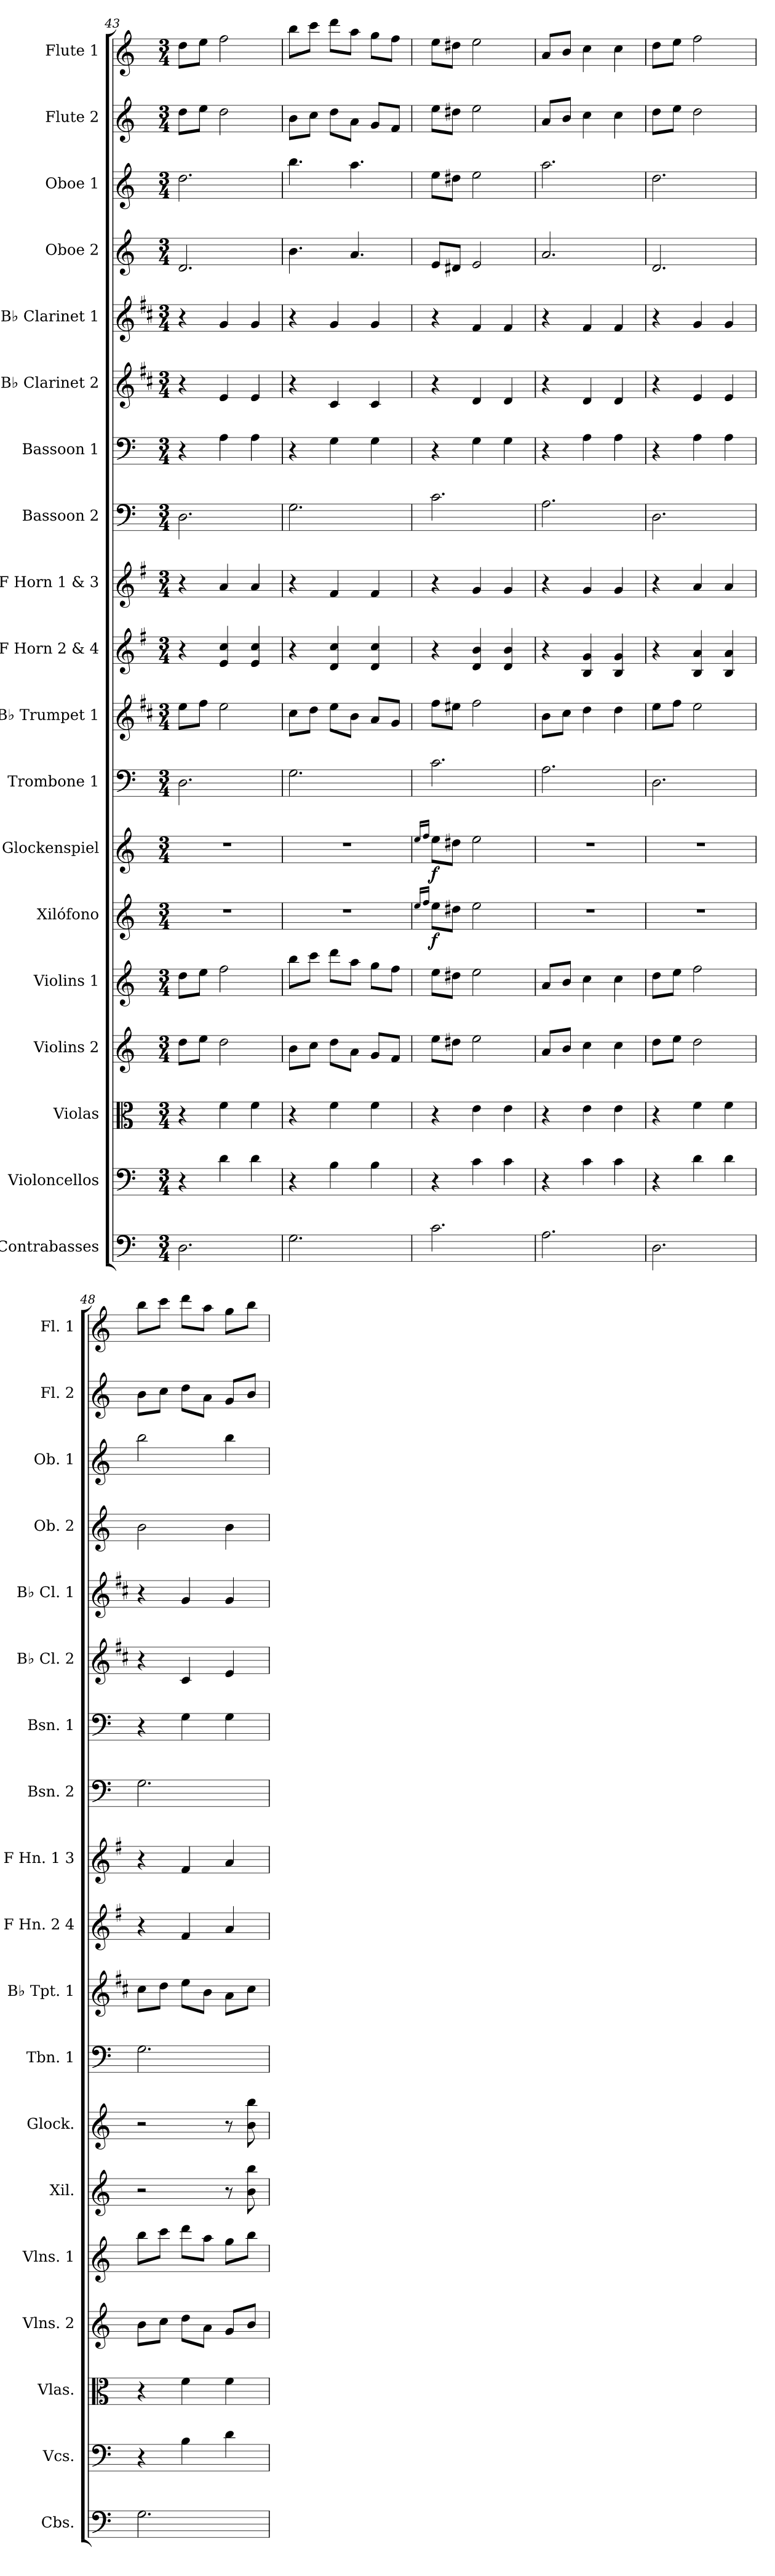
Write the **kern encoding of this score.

**kern	**kern	**kern	**kern	**kern	**kern	**dynam	**kern	**dynam	**kern	**kern	**kern	**kern	**kern	**kern	**kern	**kern	**kern	**kern	**kern	**kern
*part19	*part18	*part17	*part16	*part15	*part14	*part14	*part13	*part13	*part12	*part11	*part10	*part9	*part8	*part7	*part6	*part5	*part4	*part3	*part2	*part1
*staff19	*staff18	*staff17	*staff16	*staff15	*staff14	*staff14	*staff13	*staff13	*staff12	*staff11	*staff10	*staff9	*staff8	*staff7	*staff6	*staff5	*staff4	*staff3	*staff2	*staff1
*I"Contrabasses	*I"Violoncellos	*I"Violas	*I"Violins 2	*I"Violins 1	*I"Xilófono	*	*I"Glockenspiel	*	*I"Trombone 1	*I"B♭ Trumpet 1	*I"F Horn 2 &amp; 4	*I"F Horn 1 &amp; 3	*I"Bassoon 2	*I"Bassoon 1	*I"B♭ Clarinet 2	*I"B♭ Clarinet 1	*I"Oboe 2	*I"Oboe 1	*I"Flute 2	*I"Flute 1
*I'Cbs.	*I'Vcs.	*I'Vlas.	*I'Vlns. 2	*I'Vlns. 1	*I'Xil.	*	*I'Glock.	*	*I'Tbn. 1	*I'B♭ Tpt. 1	*I'F Hn. 2 4	*I'F Hn. 1 3	*I'Bsn. 2	*I'Bsn. 1	*I'B♭ Cl. 2	*I'B♭ Cl. 1	*I'Ob. 2	*I'Ob. 1	*I'Fl. 2	*I'Fl. 1
*clefF4	*clefF4	*clefC3	*clefG2	*clefG2	*clefG2	*	*clefG2	*	*clefF4	*clefG2	*clefG2	*clefG2	*clefF4	*clefF4	*clefG2	*clefG2	*clefG2	*clefG2	*clefG2	*clefG2
*ITrd7c12	*	*	*	*	*ITrd-7c-12	*	*ITrd-14c-24	*	*	*ITrd1c2	*ITrd4c7	*ITrd4c7	*	*	*ITrd1c2	*ITrd1c2	*	*	*	*
*k[]	*k[]	*k[]	*k[]	*k[]	*k[]	*	*k[]	*	*k[]	*k[]	*k[]	*k[]	*k[]	*k[]	*k[]	*k[]	*k[]	*k[]	*k[]	*k[]
*M3/4	*M3/4	*M3/4	*M3/4	*M3/4	*M3/4	*	*M3/4	*	*M3/4	*M3/4	*M3/4	*M3/4	*M3/4	*M3/4	*M3/4	*M3/4	*M3/4	*M3/4	*M3/4	*M3/4
=43	=43	=43	=43	=43	=43	=43	=43	=43	=43	=43	=43	=43	=43	=43	=43	=43	=43	=43	=43	=43
2.DD\	4r	4r	8dd\L	8dd\L	2.r	.	2.r	.	2.D\	8dd\L	4r	4r	2.D\	4r	4r	4r	2.d/	2.dd\	8dd\L	8dd\L
.	.	.	8ee\J	8ee\J	.	.	.	.	.	8ee\J	.	.	.	.	.	.	.	.	8ee\J	8ee\J
.	4d\	4f\	2dd\	2ff\	.	.	.	.	.	2dd\	4A/ 4f/	4d/	.	4A\	4d/	4f/	.	.	2dd\	2ff\
.	4d\	4f\	.	.	.	.	.	.	.	.	4A/ 4f/	4d/	.	4A\	4d/	4f/	.	.	.	.
=44	=44	=44	=44	=44	=44	=44	=44	=44	=44	=44	=44	=44	=44	=44	=44	=44	=44	=44	=44	=44
2.GG\	4r	4r	8b\L	8bb\L	2.r	.	2.r	.	2.G\	8b\L	4r	4r	2.G\	4r	4r	4r	4.b\	4.bb\	8b\L	8bb\L
.	.	.	8cc\J	8ccc\J	.	.	.	.	.	8cc\J	.	.	.	.	.	.	.	.	8cc\J	8ccc\J
.	4B\	4f\	8dd\L	8ddd\L	.	.	.	.	.	8dd\L	4G/ 4f/	4B/	.	4G\	4B/	4f/	.	.	8dd\L	8ddd\L
.	.	.	8a\J	8aa\J	.	.	.	.	.	8a\J	.	.	.	.	.	.	4.a/	4.aa\	8a\J	8aa\J
.	4B\	4f\	8g/L	8gg\L	.	.	.	.	.	8g/L	4G/ 4f/	4B/	.	4G\	4B/	4f/	.	.	8g/L	8gg\L
.	.	.	8f/J	8ff\J	.	.	.	.	.	8f/J	.	.	.	.	.	.	.	.	8f/J	8ff\J
=45	=45	=45	=45	=45	=45	=45	=45	=45	=45	=45	=45	=45	=45	=45	=45	=45	=45	=45	=45	=45
.	.	.	.	.	16qeee/LL	.	16qeeee/LL	.	.	.	.	.	.	.	.	.	.	.	.	.
.	.	.	.	.	16qfff/JJ	.	16qffff/JJ	.	.	.	.	.	.	.	.	.	.	.	.	.
!	!	!	!	!	!	!LO:DY:b	!	!LO:DY:b	!	!	!	!	!	!	!	!	!	!	!	!
2.C\	4r	4r	8ee\L	8ee\L	8eee\L	f	8eeee\L	f	2.c\	8ee\L	4r	4r	2.c\	4r	4r	4r	8e/L	8ee\L	8ee\L	8ee\L
.	.	.	8dd#X\J	8dd#X\J	8ddd#X\J	.	8dddd#X\J	.	.	8dd#X\J	.	.	.	.	.	.	8d#X/J	8dd#X\J	8dd#X\J	8dd#X\J
.	4c\	4e\	2ee\	2ee\	2eee\	.	2eeee\	.	.	2ee\	4G/ 4e/	4c/	.	4G\	4c/	4e/	2e/	2ee\	2ee\	2ee\
.	4c\	4e\	.	.	.	.	.	.	.	.	4G/ 4e/	4c/	.	4G\	4c/	4e/	.	.	.	.
=46	=46	=46	=46	=46	=46	=46	=46	=46	=46	=46	=46	=46	=46	=46	=46	=46	=46	=46	=46	=46
2.AA\	4r	4r	8a/L	8a/L	2.r	.	2.r	.	2.A\	8a\L	4r	4r	2.A\	4r	4r	4r	2.a/	2.aa\	8a/L	8a/L
.	.	.	8b/J	8b/J	.	.	.	.	.	8b\J	.	.	.	.	.	.	.	.	8b/J	8b/J
.	4c\	4e\	4cc\	4cc\	.	.	.	.	.	4cc\	4E/ 4c/	4c/	.	4A\	4c/	4e/	.	.	4cc\	4cc\
.	4c\	4e\	4cc\	4cc\	.	.	.	.	.	4cc\	4E/ 4c/	4c/	.	4A\	4c/	4e/	.	.	4cc\	4cc\
=47	=47	=47	=47	=47	=47	=47	=47	=47	=47	=47	=47	=47	=47	=47	=47	=47	=47	=47	=47	=47
2.DD\	4r	4r	8dd\L	8dd\L	2.r	.	2.r	.	2.D\	8dd\L	4r	4r	2.D\	4r	4r	4r	2.d/	2.dd\	8dd\L	8dd\L
.	.	.	8ee\J	8ee\J	.	.	.	.	.	8ee\J	.	.	.	.	.	.	.	.	8ee\J	8ee\J
.	4d\	4f\	2dd\	2ff\	.	.	.	.	.	2dd\	4E/ 4d/	4d/	.	4A\	4d/	4f/	.	.	2dd\	2ff\
.	4d\	4f\	.	.	.	.	.	.	.	.	4E/ 4d/	4d/	.	4A\	4d/	4f/	.	.	.	.
=48	=48	=48	=48	=48	=48	=48	=48	=48	=48	=48	=48	=48	=48	=48	=48	=48	=48	=48	=48	=48
2.GG\	4r	4r	8b\L	8bb\L	2r	.	2r	.	2.G\	8b\L	4r	4r	2.G\	4r	4r	4r	2b\	2bb\	8b\L	8bb\L
.	.	.	8cc\J	8ccc\J	.	.	.	.	.	8cc\J	.	.	.	.	.	.	.	.	8cc\J	8ccc\J
.	4B\	4f\	8dd\L	8ddd\L	.	.	.	.	.	8dd\L	4B/	4B/	.	4G\	4B/	4f/	.	.	8dd\L	8ddd\L
.	.	.	8a\J	8aa\J	.	.	.	.	.	8a\J	.	.	.	.	.	.	.	.	8a\J	8aa\J
.	4d\	4f\	8g/L	8gg\L	8r	.	8r	.	.	8g\L	4d/	4d/	.	4G\	4d/	4f/	4b\	4bb\	8g/L	8gg\L
.	.	.	8b/J	8bb\J	8bb\ 8bbb\	.	8bbb\ 8bbbb\	.	.	8b\J	.	.	.	.	.	.	.	.	8b/J	8bb\J
=	=	=	=	=	=	=	=	=	=	=	=	=	=	=	=	=	=	=	=	=
*-	*-	*-	*-	*-	*-	*-	*-	*-	*-	*-	*-	*-	*-	*-	*-	*-	*-	*-	*-	*-
